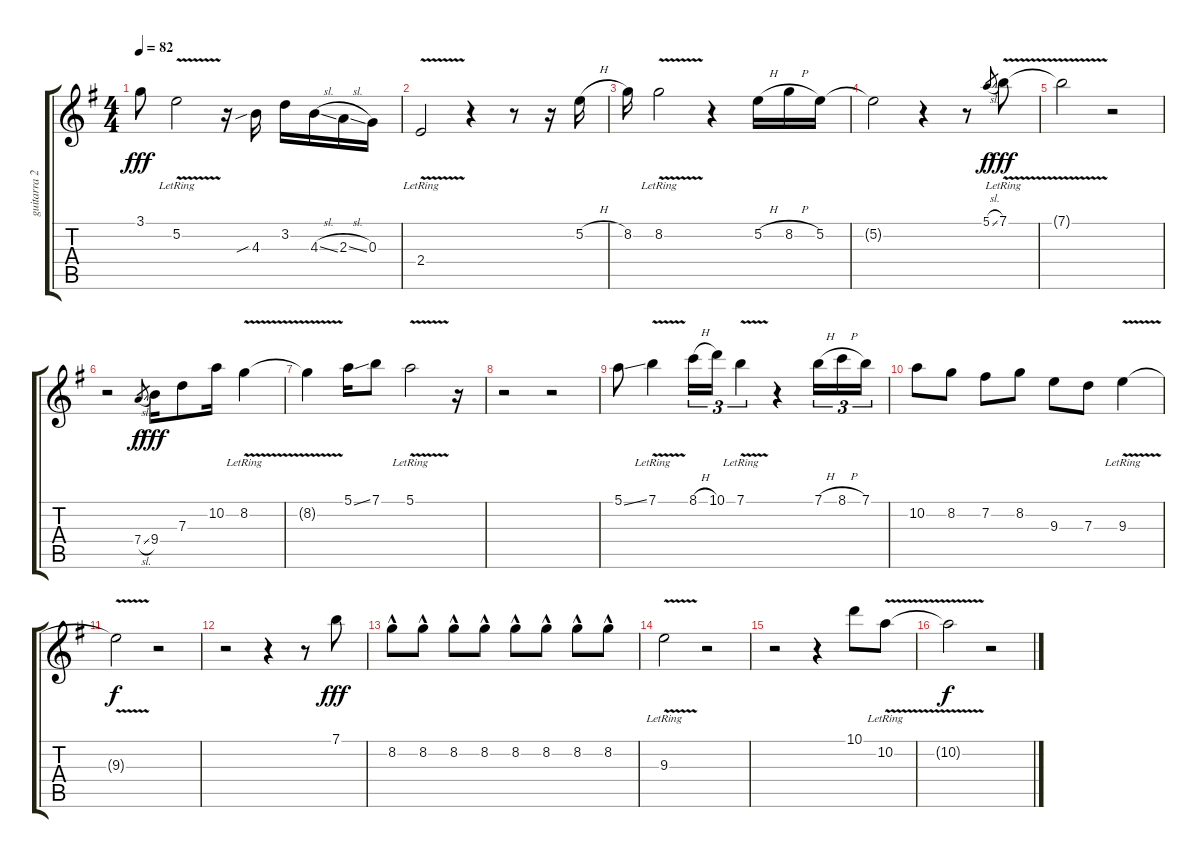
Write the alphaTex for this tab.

\track ("guitarra 2" "guitarra 2") {instrument acousticguitarsteel}
\staff {score tabs}
\tuning (E4 B3 G3 D3 A2 E2) {hide}
\ts (4 4)
\tempo 82
\clef g2
\ks eminor
3.1.8{dy fff} 5.2{v lr}.2 r.16 4.3{sib}.16 3.2.16 4.3{sl}.16 2.3{sl}.16 0.3.16 |
2.4{v lr}.2 r.4 r.8 r.16 5.2{h}.16 |
8.2.16 8.2{v lr}.2 r.4 5.2{h}.16 8.2{h}.16 5.2.16 |
5.2{t}.2 r.4 r.8 5.1{sl}.8{gr dy f} 7.1{v lr}.8{dy fff} |
7.1{t}.2 r.2 |
r.2 7.4{sl}.8{gr dy f} 9.4.16{dy fff} 7.3.8 10.2.16 8.2{v lr}.4 |
8.2{t}.4 5.1{ss}.16 7.1.8 5.1{v lr}.2 r.16 |
r.2 r.2 |
5.1{ss}.8 7.1{v lr}.4 8.1{h}.16{tu (3 2)} 10.1.16{tu (3 2)} 7.1{v lr}.4{tu (3 2)} r.4 7.1{h}.16{tu (3 2)} 8.1{h}.16{tu (3 2)} 7.1.16{tu (3 2)} |
10.2.8 8.2.8 7.2.8 8.2.8 9.3.8 7.3.8 9.3{v lr}.4 |
9.3{t}.2{dy f} r.2 |
r.2 r.4 r.8 7.1.8{dy fff} |
8.2{hac}.8 8.2{hac}.8 8.2{hac}.8 8.2{hac}.8 8.2{hac}.8 8.2{hac}.8 8.2{hac}.8 8.2{hac}.8 |
9.3{v lr}.2 r.2 |
r.2 r.4 10.1.8 10.2{v lr}.8 |
10.2{t}.2{dy f} r.2
